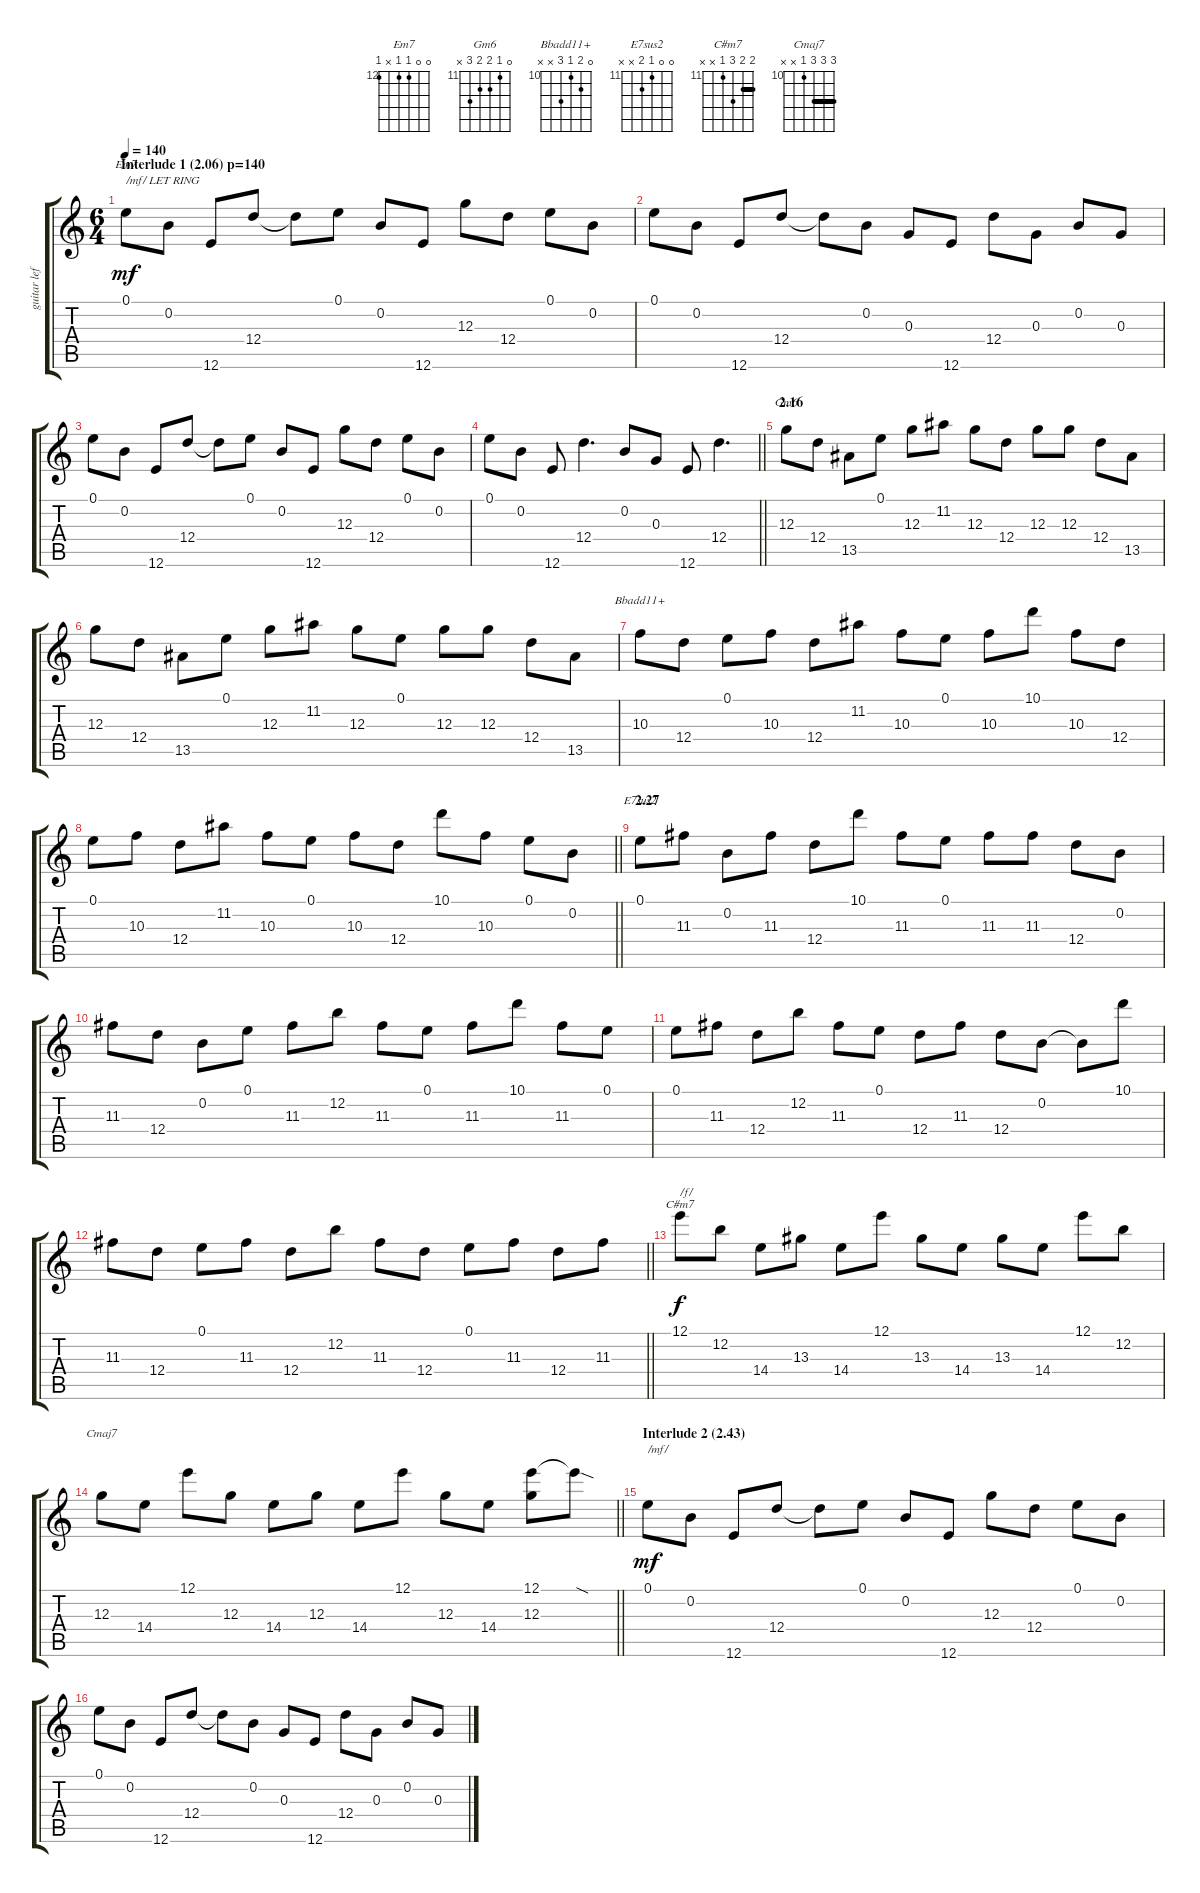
\track ("guitar left" "guitar lef") {instrument overdrivenguitar}
\staff {score tabs}
\tuning (E4 B3 G3 D3 A2 E2) {hide}
\chord ("Em7" 0 0 12 12 x 12) {firstfret 12}
\chord ("Gm6" 0 11 12 12 13 x) {firstfret 11}
\chord ("Bbadd11+" 0 11 10 12 x x) {firstfret 10}
\chord ("E7sus2" 0 0 11 12 x x) {firstfret 11}
\chord ("C#m7" 12 12 13 11 x x) {firstfret 11 barre 12}
\chord ("Cmaj7" 12 12 12 10 x x) {firstfret 10 barre 12}
\ts (6 4)
\section ("" "Interlude 1 (2.06) p=140")
\tempo 140
\clef g2
\ks c
0.1.8{ch "Em7" txt "/mf/ LET RING" dy mf} 0.2.8 12.6.8 12.4.8 12.4{t}.8 0.1.8 0.2.8 12.6.8 12.3.8 12.4.8 0.1.8 0.2.8 |
0.1.8 0.2.8 12.6.8 12.4.8 12.4{t}.8 0.2.8 0.3.8 12.6.8 12.4.8 0.3.8 0.2.8 0.3.8 |
0.1.8 0.2.8 12.6.8 12.4.8 12.4{t}.8 0.1.8 0.2.8 12.6.8 12.3.8 12.4.8 0.1.8 0.2.8 |
\barLineRight lightlight
0.1.8 0.2.8 12.6.8 12.4.4{d} 0.2.8 0.3.8 12.6.8 12.4.4{d} |
\section ("" "2.16")
12.3.8{ch "Gm6"} 12.4.8 13.5.8 0.1.8 12.3.8 11.2.8 12.3.8 12.4.8 12.3.8 12.3.8 12.4.8 13.5.8 |
12.3.8 12.4.8 13.5.8 0.1.8 12.3.8 11.2.8 12.3.8 0.1.8 12.3.8 12.3.8 12.4.8 13.5.8 |
10.3.8{ch "Bbadd11+"} 12.4.8 0.1.8 10.3.8 12.4.8 11.2.8 10.3.8 0.1.8 10.3.8 10.1.8 10.3.8 12.4.8 |
\barLineRight lightlight
0.1.8 10.3.8 12.4.8 11.2.8 10.3.8 0.1.8 10.3.8 12.4.8 10.1.8 10.3.8 0.1.8 0.2.8 |
\section ("" "2.27")
0.1.8{ch "E7sus2"} 11.3.8 0.2.8 11.3.8 12.4.8 10.1.8 11.3.8 0.1.8 11.3.8 11.3.8 12.4.8 0.2.8 |
11.3.8 12.4.8 0.2.8 0.1.8 11.3.8 12.2.8 11.3.8 0.1.8 11.3.8 10.1.8 11.3.8 0.1.8 |
0.1.8 11.3.8 12.4.8 12.2.8 11.3.8 0.1.8 12.4.8 11.3.8 12.4.8 0.2.8 0.2{t}.8 10.1.8 |
\barLineRight lightlight
11.3.8 12.4.8 0.1.8 11.3.8 12.4.8 12.2.8 11.3.8 12.4.8 0.1.8 11.3.8 12.4.8 11.3.8 |
12.1.8{ch "C#m7" txt "/f/" dy f} 12.2.8 14.4.8 13.3.8 14.4.8 12.1.8 13.3.8 14.4.8 13.3.8 14.4.8 12.1.8 12.2.8 |
\barLineRight lightlight
12.3.8{ch "Cmaj7"} 14.4.8 12.1.8 12.3.8 14.4.8 12.3.8 14.4.8 12.1.8 12.3.8 14.4.8 (12.1 12.3).8 12.1{sod t}.8 |
\section ("" "Interlude 2 (2.43)")
0.1.8{txt "/mf/" dy mf} 0.2.8 12.6.8 12.4.8 12.4{t}.8 0.1.8 0.2.8 12.6.8 12.3.8 12.4.8 0.1.8 0.2.8 |
0.1.8 0.2.8 12.6.8 12.4.8 12.4{t}.8 0.2.8 0.3.8 12.6.8 12.4.8 0.3.8 0.2.8 0.3.8
